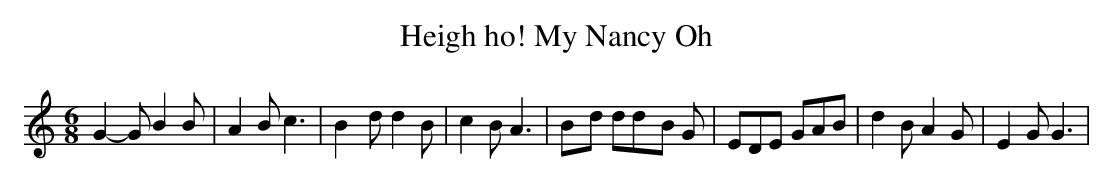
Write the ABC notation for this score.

X:1
T:Heigh ho! My Nancy Oh
M:6/8
L:1/8
K:C
 G2- G B2 B| A2 B c3| B2- d d2 B| c2 B A3|B-d dd-B G| EDE GAB| d2 B A2 G|\
 E2 G G3|
